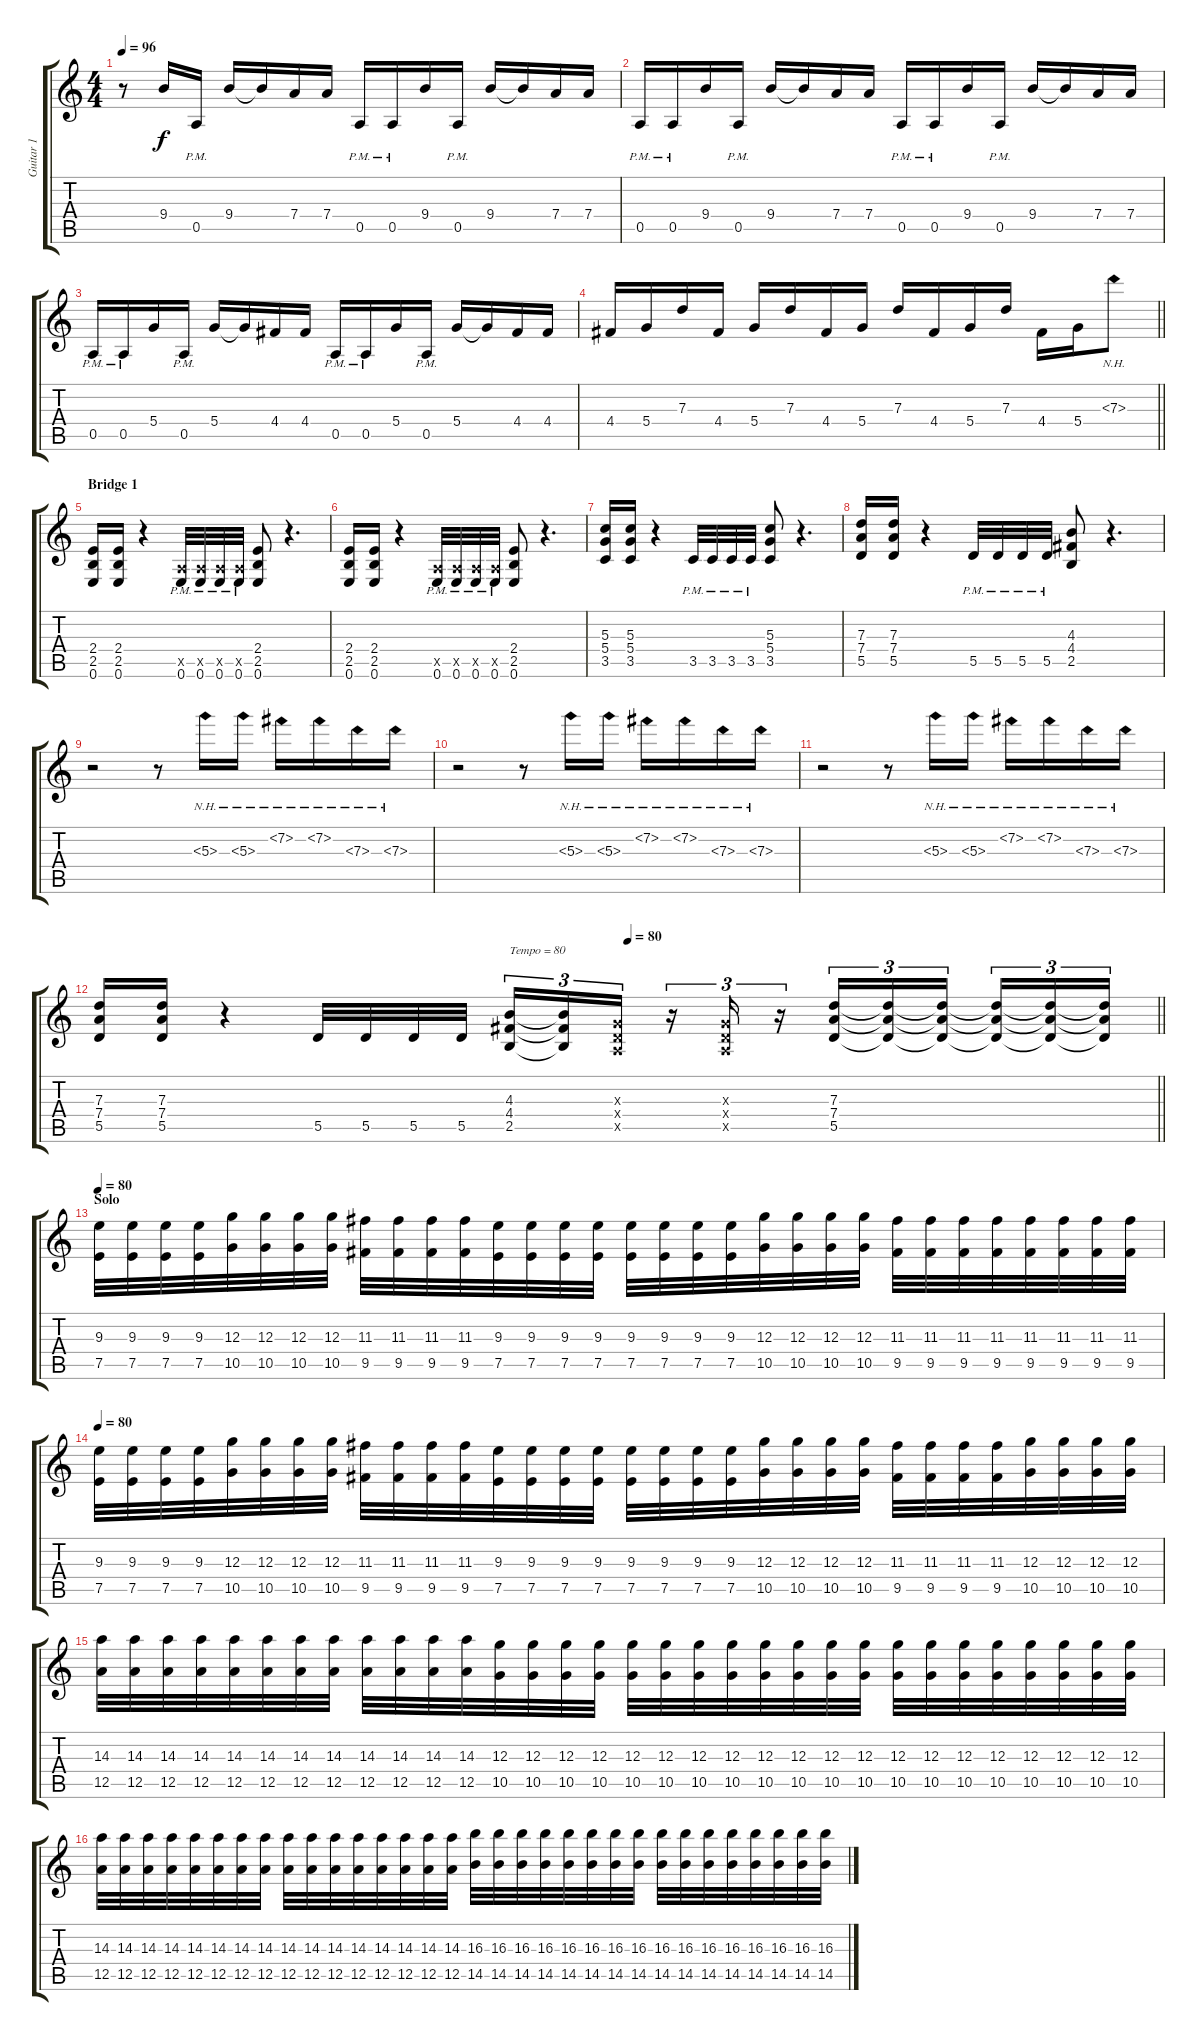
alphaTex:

\track ("Guitar 1" "Guitar 1") {instrument electricguitarjazz}
\staff {score tabs}
\tuning (E4 B3 G3 D3 A2 E2) {hide}
\ts (4 4)
\tempo 96
\clef g2
\ks c
r.8{dy f instrument distortionguitar} 9.4.16 0.5{pm}.16 9.4.16 9.4{t}.16 7.4.16 7.4.16 0.5{pm}.16 0.5{pm}.16 9.4.16 0.5{pm}.16 9.4.16 9.4{t}.16 7.4.16 7.4.16 |
0.5{pm}.16 0.5{pm}.16 9.4.16 0.5{pm}.16 9.4.16 9.4{t}.16 7.4.16 7.4.16 0.5{pm}.16 0.5{pm}.16 9.4.16 0.5{pm}.16 9.4.16 9.4{t}.16 7.4.16 7.4.16 |
0.5{pm}.16 0.5{pm}.16 5.4.16 0.5{pm}.16 5.4.16 5.4{t}.16 4.4.16 4.4.16 0.5{pm}.16 0.5{pm}.16 5.4.16 0.5{pm}.16 5.4.16 5.4{t}.16 4.4.16 4.4.16 |
\barLineRight lightlight
4.4.16 5.4.16 7.3.16 4.4.16 5.4.16 7.3.16 4.4.16 5.4.16 7.3.16 4.4.16 5.4.16 7.3.16 4.4.16 5.4.16 7.3{nh}.8{instrument guitarharmonics} |
\section ("" "Bridge 1")
(2.4 2.5 0.6).16{instrument distortionguitar} (2.4 2.5 0.6).16 r.4 (0.5{x} 0.6{pm}).32 (0.5{x} 0.6{pm}).32 (0.5{x} 0.6{pm}).32 (0.5{x} 0.6{pm}).32 (2.4 2.5 0.6).8 r.4{d} |
(2.4 2.5 0.6).16{instrument distortionguitar} (2.4 2.5 0.6).16 r.4 (0.5{x} 0.6{pm}).32 (0.5{x} 0.6{pm}).32 (0.5{x} 0.6{pm}).32 (0.5{x} 0.6{pm}).32 (2.4 2.5 0.6).8 r.4{d} |
(5.3 5.4 3.5).16{instrument distortionguitar} (5.3 5.4 3.5).16 r.4 3.5{pm}.32 3.5{pm}.32 3.5{pm}.32 3.5{pm}.32 (5.3 5.4 3.5).8 r.4{d} |
(7.3 7.4 5.5).16{instrument distortionguitar} (7.3 7.4 5.5).16 r.4 5.5{pm}.32 5.5{pm}.32 5.5{pm}.32 5.5{pm}.32 (4.3 4.4 2.5).8 r.4{d} |
r.2 r.8 5.3{nh}.16 5.3{nh}.16 7.2{nh}.16 7.2{nh}.16 7.3{nh}.16 7.3{nh}.16 |
r.2 r.8 5.3{nh}.16 5.3{nh}.16 7.2{nh}.16 7.2{nh}.16 7.3{nh}.16 7.3{nh}.16 |
r.2 r.8 5.3{nh}.16 5.3{nh}.16 7.2{nh}.16 7.2{nh}.16 7.3{nh}.16 7.3{nh}.16 |
\tempo (80 0.5)
\barLineRight lightlight
(7.3 7.4 5.5).16{instrument distortionguitar} (7.3 7.4 5.5).16 r.4 5.5.32 5.5.32 5.5.32 5.5.32 (4.3 4.4 2.5).16{tu (3 2) txt "Tempo = 80"} (4.3{t} 4.4{t} 2.5{t}).16{tu (3 2)} (0.3{x} 0.4{x} 0.5{x}).16{tu (3 2)} r.16{tu (3 2)} (0.3{x} 0.4{x} 0.5{x}).16{tu (3 2)} r.16{tu (3 2)} (7.3 7.4 5.5).16{tu (3 2)} (7.3{t} 7.4{t} 5.5{t}).16{tu (3 2)} (7.3{t} 7.4{t} 5.5{t}).16{tu (3 2) beam splitsecondary} (7.3{t} 7.4{t} 5.5{t}).16{tu (3 2)} (7.3{t} 7.4{t} 5.5{t}).16{tu (3 2)} (7.3{t} 7.4{t} 5.5{t}).16{tu (3 2)} |
\section ("" "Solo")
\tempo 80
(9.3 7.5).32{volume 12 instrument distortionguitar} (9.3 7.5).32 (9.3 7.5).32 (9.3 7.5).32 (12.3 10.5).32 (12.3 10.5).32 (12.3 10.5).32 (12.3 10.5).32 (11.3 9.5).32 (11.3 9.5).32 (11.3 9.5).32 (11.3 9.5).32 (9.3 7.5).32 (9.3 7.5).32 (9.3 7.5).32 (9.3 7.5).32 (9.3 7.5).32 (9.3 7.5).32 (9.3 7.5).32 (9.3 7.5).32 (12.3 10.5).32 (12.3 10.5).32 (12.3 10.5).32 (12.3 10.5).32 (11.3 9.5).32 (11.3 9.5).32 (11.3 9.5).32 (11.3 9.5).32 (11.3 9.5).32 (11.3 9.5).32 (11.3 9.5).32 (11.3 9.5).32 |
\tempo 80
(9.3 7.5).32{volume 12 instrument distortionguitar} (9.3 7.5).32 (9.3 7.5).32 (9.3 7.5).32 (12.3 10.5).32 (12.3 10.5).32 (12.3 10.5).32 (12.3 10.5).32 (11.3 9.5).32 (11.3 9.5).32 (11.3 9.5).32 (11.3 9.5).32 (9.3 7.5).32 (9.3 7.5).32 (9.3 7.5).32 (9.3 7.5).32 (9.3 7.5).32 (9.3 7.5).32 (9.3 7.5).32 (9.3 7.5).32 (12.3 10.5).32 (12.3 10.5).32 (12.3 10.5).32 (12.3 10.5).32 (11.3 9.5).32 (11.3 9.5).32 (11.3 9.5).32 (11.3 9.5).32 (12.3 10.5).32 (12.3 10.5).32 (12.3 10.5).32 (12.3 10.5).32 |
(14.3 12.5).32 (14.3 12.5).32 (14.3 12.5).32 (14.3 12.5).32 (14.3 12.5).32 (14.3 12.5).32 (14.3 12.5).32 (14.3 12.5).32 (14.3 12.5).32 (14.3 12.5).32 (14.3 12.5).32 (14.3 12.5).32 (12.3 10.5).32 (12.3 10.5).32 (12.3 10.5).32 (12.3 10.5).32 (12.3 10.5).32 (12.3 10.5).32 (12.3 10.5).32 (12.3 10.5).32 (12.3 10.5).32 (12.3 10.5).32 (12.3 10.5).32 (12.3 10.5).32 (12.3 10.5).32 (12.3 10.5).32 (12.3 10.5).32 (12.3 10.5).32 (12.3 10.5).32 (12.3 10.5).32 (12.3 10.5).32 (12.3 10.5).32 |
(14.3 12.5).32 (14.3 12.5).32 (14.3 12.5).32 (14.3 12.5).32 (14.3 12.5).32 (14.3 12.5).32 (14.3 12.5).32 (14.3 12.5).32 (14.3 12.5).32 (14.3 12.5).32 (14.3 12.5).32 (14.3 12.5).32 (14.3 12.5).32 (14.3 12.5).32 (14.3 12.5).32 (14.3 12.5).32 (16.3 14.5).32 (16.3 14.5).32 (16.3 14.5).32 (16.3 14.5).32 (16.3 14.5).32 (16.3 14.5).32 (16.3 14.5).32 (16.3 14.5).32 (16.3 14.5).32 (16.3 14.5).32 (16.3 14.5).32 (16.3 14.5).32 (16.3 14.5).32 (16.3 14.5).32 (16.3 14.5).32 (16.3 14.5).32
